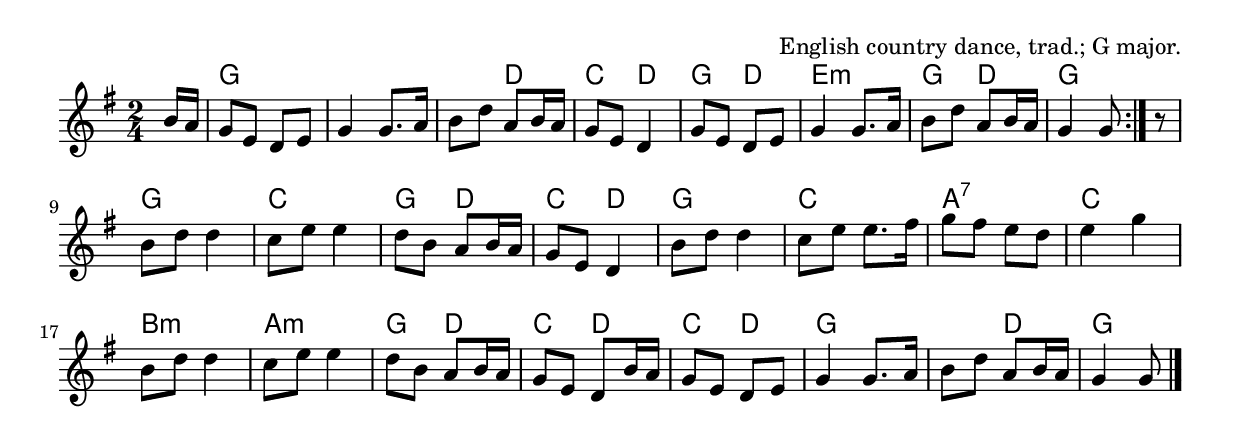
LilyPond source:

\version "2.18.2"
\include "util.ly"

\tocItem \markup "Salmon Tails"

\score {
  <<
    \relative b' {
      \time 2/4
      \key g \major

      \repeat volta 2 {
        \partial 8 b16 a |
        g8 e d e |
        g4 g8. a16 |
        b8 d a b16 a |
        g8 e d4 |

        g8 e d e |
        g4 g8. a16 |
        b8 d a b16 a |
        g4 g8
      }

      r8 |
      \break

      b8 d d4 |
      c8 e e4 |
      d8 b a b16 a |
      g8 e d4 |

      b'8 d d4 |
      c8 e e8. fis16 |
      g8 fis e d |
      e4 g4 |

      b,8 d d4 |
      c8 e e4 |
      d8 b a b16 a |
      g8 e d b'16 a |

      g8 e d e |
      g4 g8. a16 |
      b8 d a b16 a |
      g4 g8 \bar "|."
    }

    \chords {
      \time 2/4
      \set chordChanges = ##t

      \repeat volta 2 {
        \partial 8 s8
        g2 | g2 | g4 d4 | c4 d4 |
        g4 d4 | e2:m | g4 d4 | g4~g8
      }

      s8 |
      g2 | c2 | g4 d4 | c4 d4 |
      g2 | c2 | a2:7 | c2 |
      b2:m | a2:m | g4 d4 | c4 d4 |
      c4 d4 | g2 | g4 d4 | g4~g8
    }

  >>

  \header {
    title = "Salmon Tails"
    opus = "English country dance, trad.; G major."
  }
  \layout{indent=0}
  \midi{\tempo 4=180}
}

